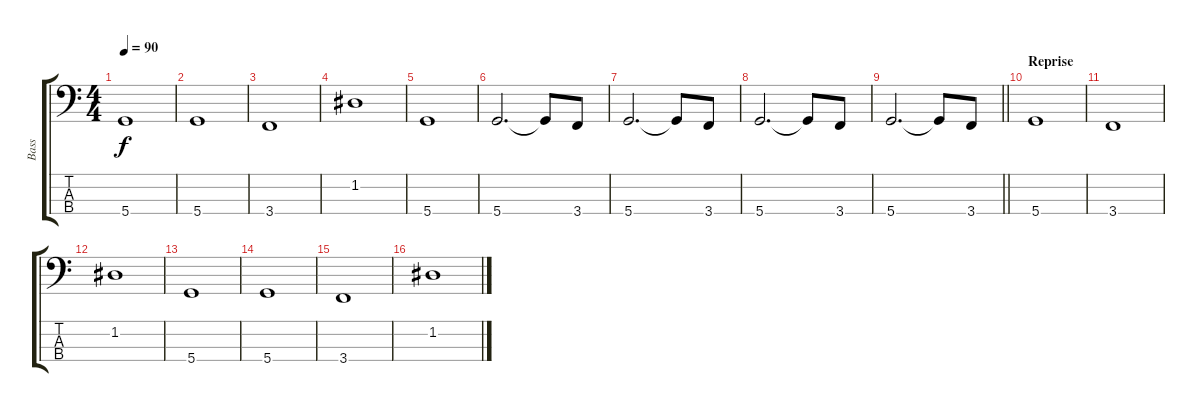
\track ("Bass" "Bass") {instrument electricbassfinger}
\staff {score tabs}
\tuning (G2 D2 A1 D1) {hide}
\ts (4 4)
\tempo 90
\clef f4
\ks c
5.4.1{dy f} |
5.4.1 |
3.4.1 |
1.2.1 |
5.4.1 |
5.4.2{d} 5.4{t}.8 3.4.8 |
5.4.2{d} 5.4{t}.8 3.4.8 |
5.4.2{d} 5.4{t}.8 3.4.8 |
\barLineRight lightlight
5.4.2{d} 5.4{t}.8 3.4.8 |
\section ("" "Reprise")
5.4.1 |
3.4.1 |
1.2.1 |
5.4.1 |
5.4.1 |
3.4.1 |
1.2.1
